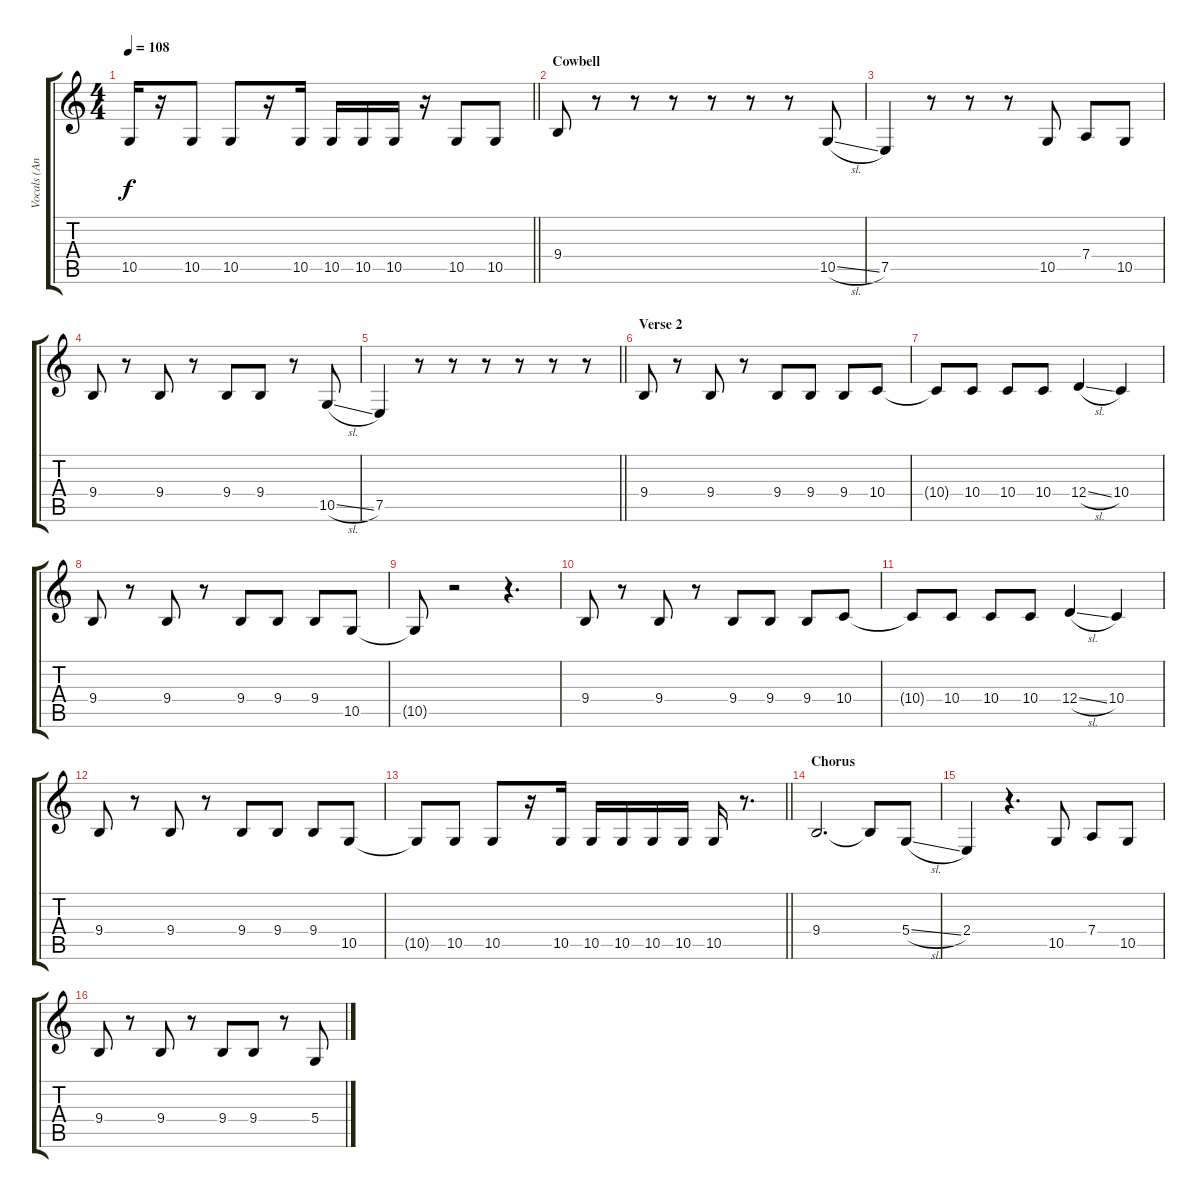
\track ("Vocals (Anthony Kiedis)" "Vocals (An") {instrument oboe}
\staff {score tabs}
\tuning (E4 B3 G3 D3 A2 E2) {hide}
\ts (4 4)
\tempo 108
\clef g2
\barLineRight lightlight
\ks c
10.5{t}.16{dy f} r.16 10.5.8 10.5.8 r.16 10.5.16 10.5.16 10.5.16 10.5.16 r.16 10.5.8 10.5.8 |
\section ("" "Cowbell")
9.4.8 r.8 r.8 r.8 r.8 r.8 r.8 10.5{sl}.8 |
7.5.4 r.8 r.8 r.8 10.5.8 7.4.8 10.5.8 |
9.4.8 r.8 9.4.8 r.8 9.4.8 9.4.8 r.8 10.5{sl}.8 |
\barLineRight lightlight
7.5.4 r.8 r.8 r.8 r.8 r.8 r.8 |
\section ("" "Verse 2")
9.4.8 r.8 9.4.8 r.8 9.4.8 9.4.8 9.4.8 10.4.8 |
10.4{t}.8 10.4.8 10.4.8 10.4.8 12.4{sl}.4 10.4.4 |
9.4.8 r.8 9.4.8 r.8 9.4.8 9.4.8 9.4.8 10.5.8 |
10.5{t}.8 r.2 r.4{d} |
9.4.8 r.8 9.4.8 r.8 9.4.8 9.4.8 9.4.8 10.4.8 |
10.4{t}.8 10.4.8 10.4.8 10.4.8 12.4{sl}.4 10.4.4 |
9.4.8 r.8 9.4.8 r.8 9.4.8 9.4.8 9.4.8 10.5.8 |
\barLineRight lightlight
10.5{t}.8 10.5.8 10.5.8 r.16 10.5.16 10.5.16 10.5.16 10.5.16 10.5.16 10.5.16 r.8{d} |
\section ("" "Chorus")
9.4.2{d} 9.4{t}.8 5.4{sl}.8 |
2.4.4 r.4{d} 10.5.8 7.4.8 10.5.8 |
9.4.8 r.8 9.4.8 r.8 9.4.8 9.4.8 r.8 5.4{sl}.8
